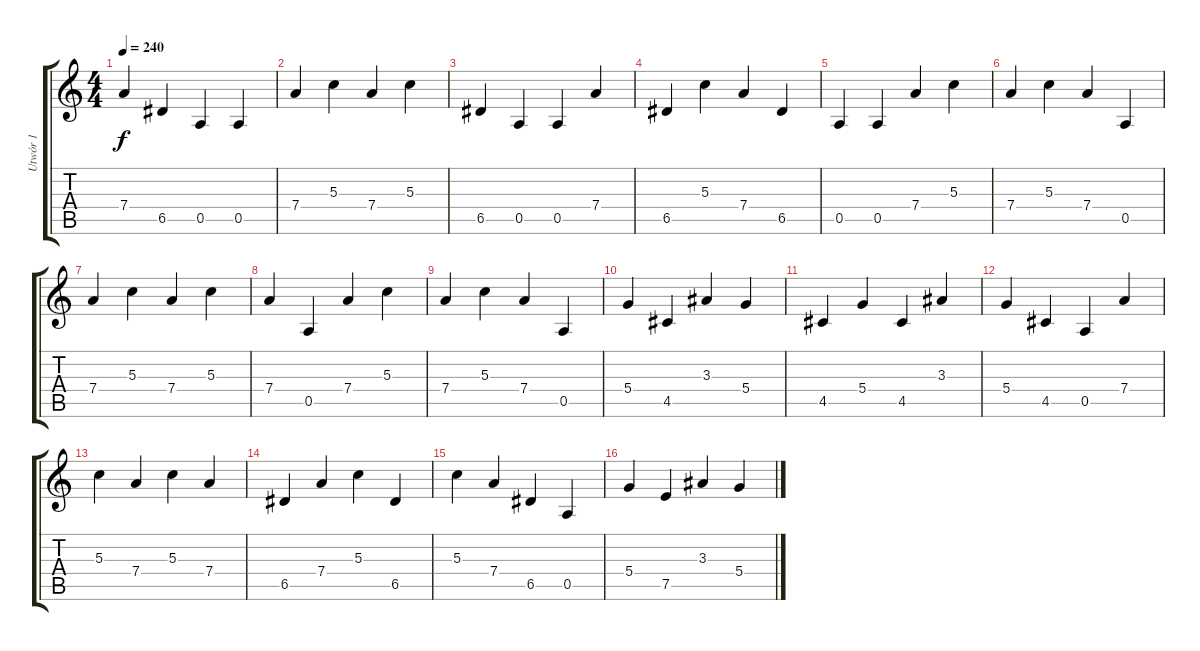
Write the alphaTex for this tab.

\track ("Utwór 1" "Utwór 1") {instrument acousticguitarsteel}
\staff {score tabs}
\tuning (E4 B3 G3 D3 A2 E2) {hide}
\ts (4 4)
\tempo 240
\clef g2
\ks c
7.4.4{dy f} 6.5.4 0.5.4 0.5.4 |
7.4.4 5.3.4 7.4.4 5.3.4 |
6.5.4 0.5.4 0.5.4 7.4.4 |
6.5.4 5.3.4 7.4.4 6.5.4 |
0.5.4 0.5.4 7.4.4 5.3.4 |
7.4.4 5.3.4 7.4.4 0.5.4 |
7.4.4 5.3.4 7.4.4 5.3.4 |
7.4.4 0.5.4 7.4.4 5.3.4 |
7.4.4 5.3.4 7.4.4 0.5.4 |
5.4.4 4.5.4 3.3.4 5.4.4 |
4.5.4 5.4.4 4.5.4 3.3.4 |
5.4.4 4.5.4 0.5.4 7.4.4 |
5.3.4 7.4.4 5.3.4 7.4.4 |
6.5.4 7.4.4 5.3.4 6.5.4 |
5.3.4 7.4.4 6.5.4 0.5.4 |
5.4.4 7.5.4 3.3.4 5.4.4
